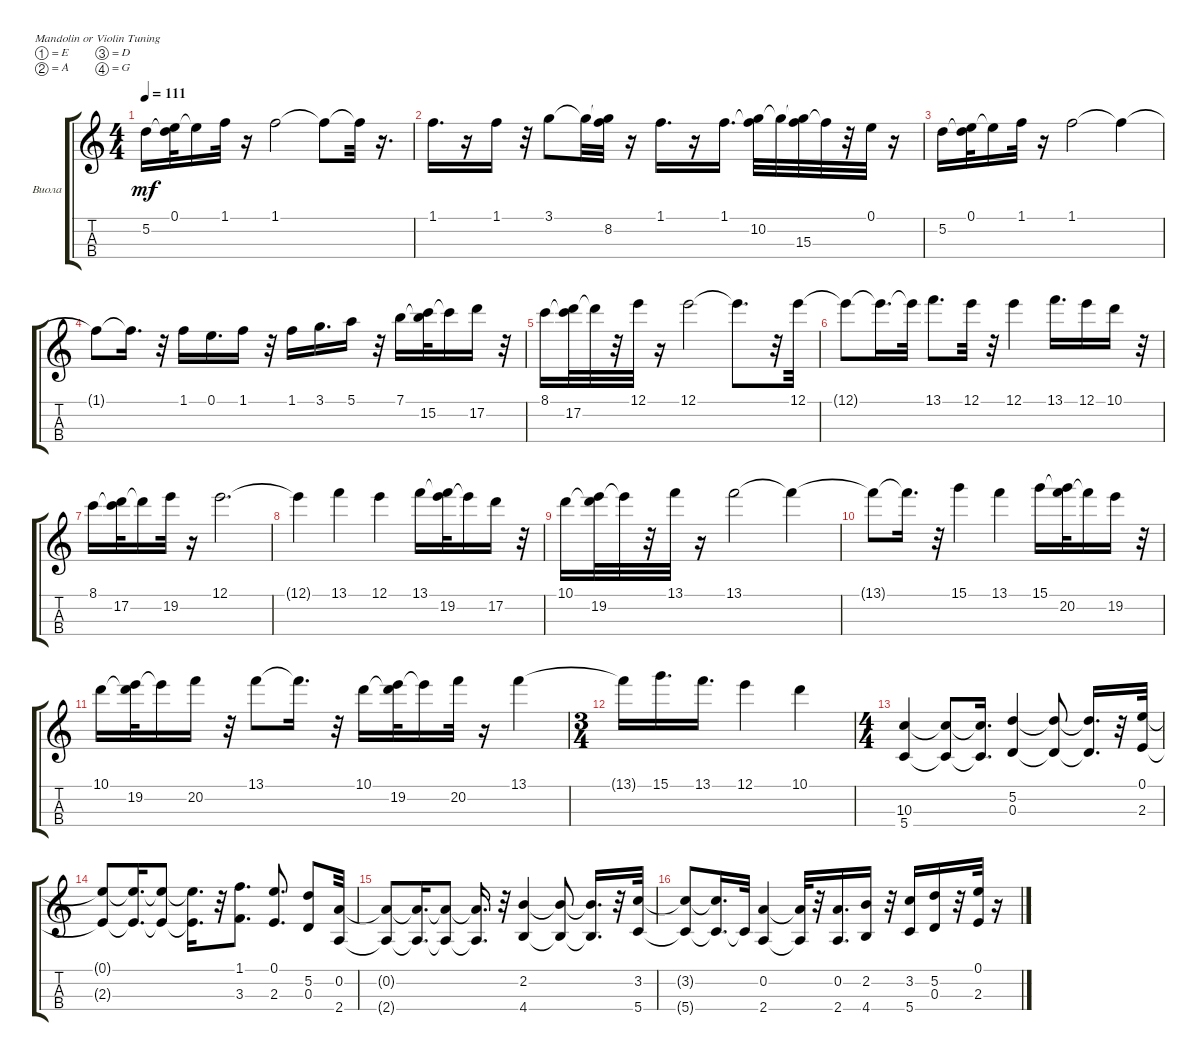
\bracketExtendMode groupsimilarinstruments
\firstSystemTrackNameOrientation horizontal
\otherSystemsTrackNameOrientation horizontal
\track ("Вокал" "Виола") {instrument violin}
\staff {score tabs}
\tuning (E5 A4 D4 G3)
\ts (4 4)
\tempo 111
\clef g2
\ks c
5.2.16{dy mf} (5.2{t} 0.1).32 0.1{t}.16 1.1.32 r.16 1.1.2 1.1{t}.8 1.1{t}.32 r.16{d} |
1.1.16{d} r.16 1.1.16 r.32 3.1.8 3.1{t}.32 (3.1{t} 8.2).32 r.16 1.1.16{d} r.16 1.1.16{d} (1.1{t} 10.2).32 10.2{t}.32 (10.2{t} 15.3).32 15.3{t}.32 r.32 0.1.32 r.16 |
5.2.16 (5.2{t} 0.1).32 0.1{t}.16 1.1.32 r.16 1.1.2 1.1{t}.4 |
1.1{t}.8 1.1{t}.16{d} r.32 1.1.16 0.1.16{d} 1.1.16 r.32 1.1.16 3.1.16{d} 5.1.16 r.32 7.1.16 (7.1{t} 15.2).32 15.2{t}.16 17.2.16 r.32 |
8.1.16 (8.1{t} 17.2).32 17.2{t}.32 r.32 12.1.32 r.16 12.1.2 12.1{t}.8{d} r.32 12.1.32 |
12.1{t}.8 12.1{t}.16{d} 12.1{t}.32 13.1.8{d} 12.1.32 r.32 12.1.4 13.1.16{d} 12.1.16 10.1.16 r.32 |
8.1.16 (8.1{t} 17.2).32 17.2{t}.16 19.2.32 r.16 12.1.2{d} |
12.1{t}.4 13.1.4 12.1.4 13.1.16 (13.1{t} 19.2).32 19.2{t}.16 17.2.16 r.32 |
10.1.16 (10.1{t} 19.2).32 19.2{t}.32 r.32 13.1.32 r.16 13.1.2 13.1{t}.4 |
13.1{t}.8 13.1{t}.16{d} r.32 15.1.4 13.1.4 15.1.16 (15.1{t} 20.2).32 20.2{t}.16 19.2.16 r.32 |
10.1.16 (10.1{t} 19.2).32 19.2{t}.16 20.2.16 r.32 13.1.8 13.1{t}.16{d} r.32 10.1.16 (10.1{t} 19.2).32 19.2{t}.16 20.2.32 r.16 13.1.4 |
\ts (3 4)
13.1{t}.16 15.1.16{d} 13.1.16{d} 12.1.4 10.1.4 |
\ts (4 4)
(5.4 10.3).4 (5.4{t} 10.3{t}).8 (5.4{t} 10.3{t}).16{d} (5.2 0.3).4 (5.2{t} 0.3{t}).8 (5.2{t} 0.3{t}).16{d} r.32 (0.1 2.3).32 |
(0.1{t} 2.3{t}).8 (0.1{t} 2.3{t}).16{d} (0.1{t} 2.3{t}).8 (0.1{t} 2.3{t}).16{d} r.32 (1.1 3.3).8{d} (0.1 2.3).8{d} (5.2 0.3).8 (0.2 2.4).32 |
(0.2{t} 2.4{t}).8 (0.2{t} 2.4{t}).16{d} (0.2{t} 2.4{t}).8 (0.2{t} 2.4{t}).16{d} r.32 (2.2 4.4).4 (2.2{t} 4.4{t}).8 (2.2{t} 4.4{t}).16{d} r.32 (3.2 5.4).32 |
(3.2{t} 5.4{t}).8 (3.2{t} 5.4{t}).16{d} 5.4{t}.32 (0.2 2.4).4 (0.2{t} 2.4{t}).32 r.32 (0.2 2.4).16{d} (2.2 4.4).16 r.32 (3.2 5.4).16 (5.2 0.3).16 r.32 (0.1 2.3).32 r.16
